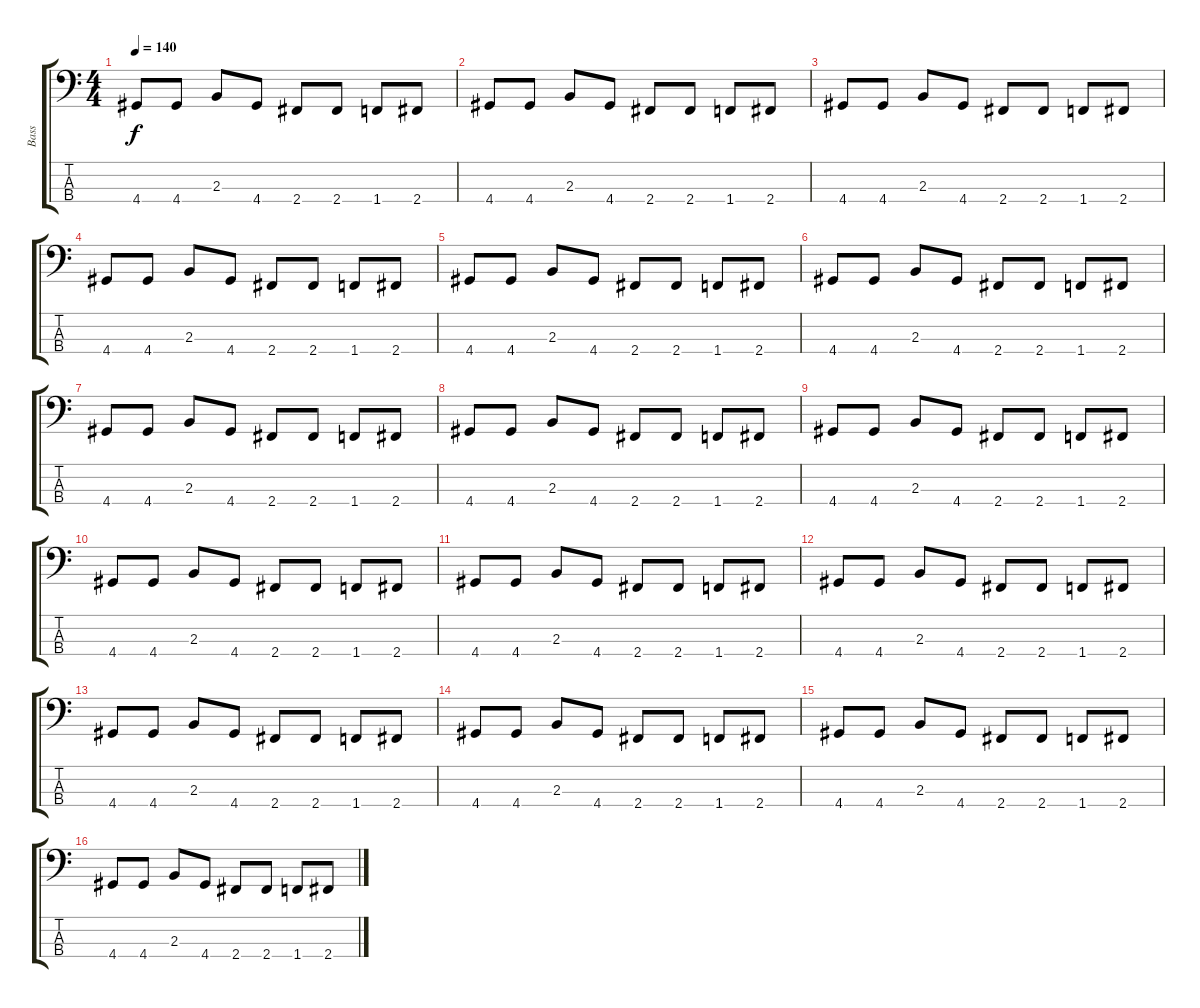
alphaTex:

\track ("Bass" "Bass") {instrument electricbassfinger}
\staff {score tabs}
\tuning (G2 D2 A1 E1) {hide}
\ts (4 4)
\tempo 140
\clef f4
\ks c
4.4.8{dy f} 4.4.8 2.3.8 4.4.8 2.4.8 2.4.8 1.4.8 2.4.8 |
4.4.8 4.4.8 2.3.8 4.4.8 2.4.8 2.4.8 1.4.8 2.4.8 |
4.4.8 4.4.8 2.3.8 4.4.8 2.4.8 2.4.8 1.4.8 2.4.8 |
4.4.8 4.4.8 2.3.8 4.4.8 2.4.8 2.4.8 1.4.8 2.4.8 |
4.4.8 4.4.8 2.3.8 4.4.8 2.4.8 2.4.8 1.4.8 2.4.8 |
4.4.8 4.4.8 2.3.8 4.4.8 2.4.8 2.4.8 1.4.8 2.4.8 |
4.4.8 4.4.8 2.3.8 4.4.8 2.4.8 2.4.8 1.4.8 2.4.8 |
4.4.8 4.4.8 2.3.8 4.4.8 2.4.8 2.4.8 1.4.8 2.4.8 |
4.4.8 4.4.8 2.3.8 4.4.8 2.4.8 2.4.8 1.4.8 2.4.8 |
4.4.8 4.4.8 2.3.8 4.4.8 2.4.8 2.4.8 1.4.8 2.4.8 |
4.4.8 4.4.8 2.3.8 4.4.8 2.4.8 2.4.8 1.4.8 2.4.8 |
4.4.8 4.4.8 2.3.8 4.4.8 2.4.8 2.4.8 1.4.8 2.4.8 |
4.4.8 4.4.8 2.3.8 4.4.8 2.4.8 2.4.8 1.4.8 2.4.8 |
4.4.8 4.4.8 2.3.8 4.4.8 2.4.8 2.4.8 1.4.8 2.4.8 |
4.4.8 4.4.8 2.3.8 4.4.8 2.4.8 2.4.8 1.4.8 2.4.8 |
4.4.8 4.4.8 2.3.8 4.4.8 2.4.8 2.4.8 1.4.8 2.4.8
